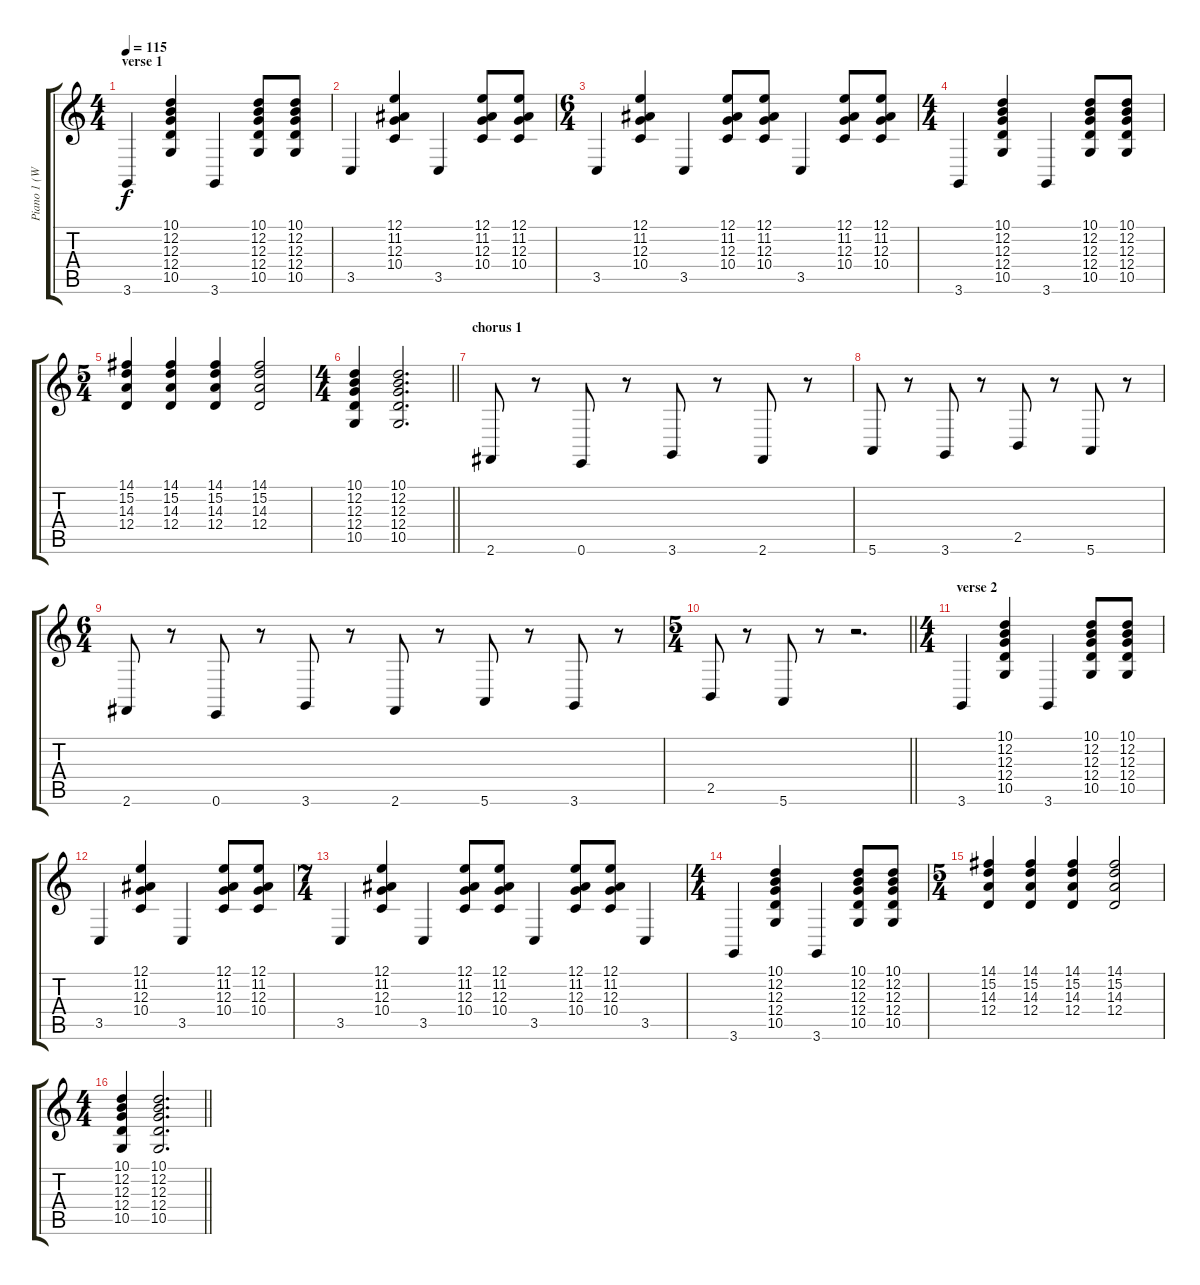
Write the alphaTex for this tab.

\track ("Piano 1 (Wright)" "Piano 1 (W") {instrument acousticgrandpiano}
\staff {score tabs}
\tuning (E4 B3 G3 D3 A2 E2) {hide}
\ts (4 4)
\section ("" "verse 1")
\tempo 115
\clef g2
\ks c
3.6.4{dy f instrument acousticgrandpiano} (10.1 12.2 12.3 12.4 10.5).4 3.6.4 (10.1 12.2 12.3 12.4 10.5).8 (10.1 12.2 12.3 12.4 10.5).8 |
3.5.4 (12.1 11.2 12.3 10.4).4 3.5.4 (12.1 11.2 12.3 10.4).8 (12.1 11.2 12.3 10.4).8 |
\ts (6 4)
3.5.4 (12.1 11.2 12.3 10.4).4 3.5.4 (12.1 11.2 12.3 10.4).8 (12.1 11.2 12.3 10.4).8 3.5.4 (12.1 11.2 12.3 10.4).8 (12.1 11.2 12.3 10.4).8 |
\ts (4 4)
3.6.4 (10.1 12.2 12.3 12.4 10.5).4 3.6.4 (10.1 12.2 12.3 12.4 10.5).8 (10.1 12.2 12.3 12.4 10.5).8 |
\ts (5 4)
(14.1 15.2 14.3 12.4).4 (14.1 15.2 14.3 12.4).4 (14.1 15.2 14.3 12.4).4 (14.1 15.2 14.3 12.4).2 |
\ts (4 4)
\barLineRight lightlight
(10.1 12.2 12.3 12.4 10.5).4 (10.1 12.2 12.3 12.4 10.5).2{d} |
\section ("" "chorus 1")
2.6.8 r.8 0.6.8 r.8 3.6.8 r.8 2.6.8 r.8 |
5.6.8 r.8 3.6.8 r.8 2.5.8 r.8 5.6.8 r.8 |
\ts (6 4)
2.6.8 r.8 0.6.8 r.8 3.6.8 r.8 2.6.8 r.8 5.6.8 r.8 3.6.8 r.8 |
\ts (5 4)
\barLineRight lightlight
2.5.8 r.8 5.6.8 r.8 r.2{d} |
\ts (4 4)
\section ("" "verse 2")
3.6.4 (10.1 12.2 12.3 12.4 10.5).4 3.6.4 (10.1 12.2 12.3 12.4 10.5).8 (10.1 12.2 12.3 12.4 10.5).8 |
3.5.4 (12.1 11.2 12.3 10.4).4 3.5.4 (12.1 11.2 12.3 10.4).8 (12.1 11.2 12.3 10.4).8 |
\ts (7 4)
3.5.4 (12.1 11.2 12.3 10.4).4 3.5.4 (12.1 11.2 12.3 10.4).8 (12.1 11.2 12.3 10.4).8 3.5.4 (12.1 11.2 12.3 10.4).8 (12.1 11.2 12.3 10.4).8 3.5.4 |
\ts (4 4)
3.6.4 (10.1 12.2 12.3 12.4 10.5).4 3.6.4 (10.1 12.2 12.3 12.4 10.5).8 (10.1 12.2 12.3 12.4 10.5).8 |
\ts (5 4)
(14.1 15.2 14.3 12.4).4 (14.1 15.2 14.3 12.4).4 (14.1 15.2 14.3 12.4).4 (14.1 15.2 14.3 12.4).2 |
\ts (4 4)
\barLineRight lightlight
(10.1 12.2 12.3 12.4 10.5).4 (10.1 12.2 12.3 12.4 10.5).2{d}
